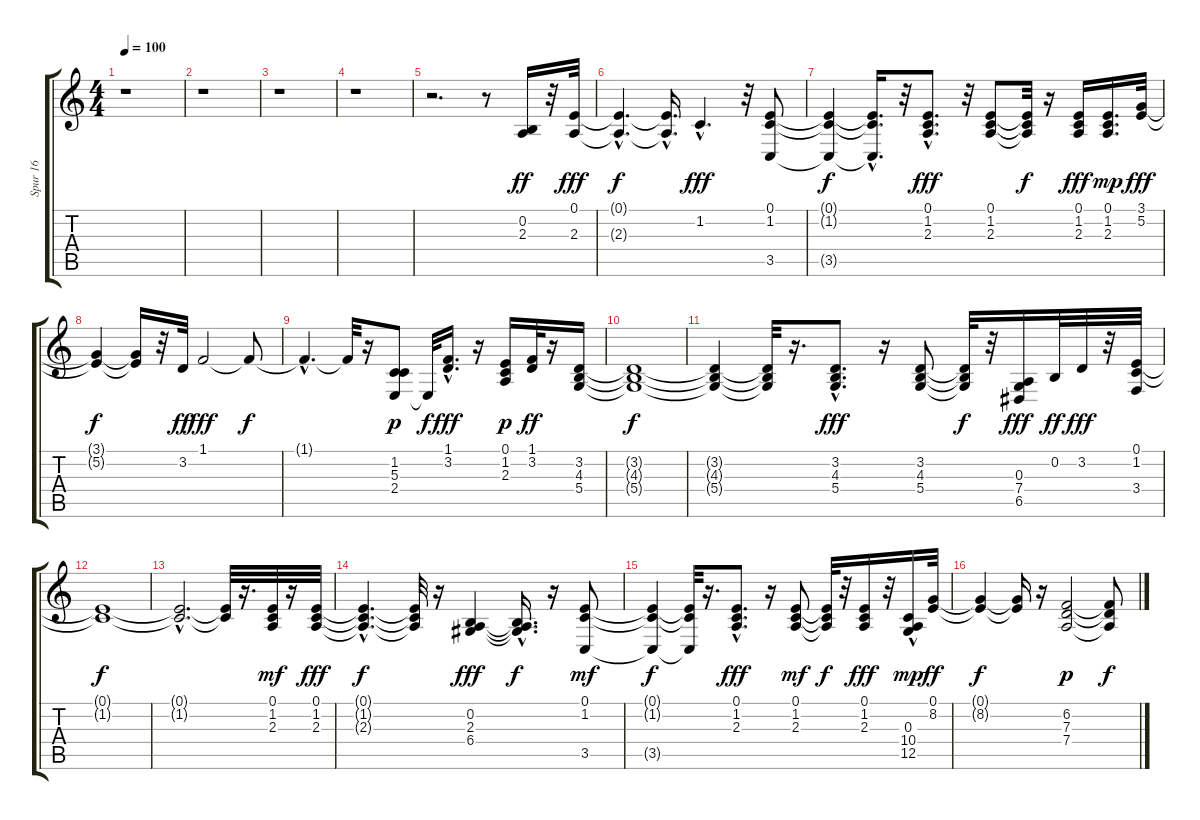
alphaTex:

\track ("Spur 16" "Spur 16") {instrument orchestralharp}
\staff {score tabs}
\tuning (E4 B3 G3 D3 A2 E2) {hide}
\ts (4 4)
\tempo 100
\clef g2
\ks c
r.1{dy f} |
r.1 |
r.1 |
r.1 |
r.2{d} r.8 (0.2 2.3).16{dy ff} r.32 (0.1 2.3).32{dy fff} |
(0.1{hac t} 2.3{hac t}).4{d dy f} (0.1{hac t} 2.3{hac t}).16{d} 1.2{hac}.4{d dy fff} r.32 (0.1 1.2 3.5).8 |
(0.1{t} 1.2{t} 3.5{t}).4{dy f} (0.1{hac t} 1.2{hac t} 3.5{hac t}).16{d} r.32 (0.1{hac} 1.2{hac} 2.3{hac}).8{d dy fff} r.32 (0.1 1.2 2.3).8 (0.1{t} 1.2{t} 2.3{t}).32{dy f} r.16 (0.1 1.2 2.3).16{dy fff} (0.1 1.2 2.3).16{d dy mp} (3.1 5.2).32{dy fff} |
(3.1{t} 5.2{t}).4{dy f} (3.1{t} 5.2{t}).16 r.32 3.2.32{dy ff} 1.1.2{dy fff} 1.1{t}.8{dy f} |
1.1{hac t}.4{d} 1.1{t}.32 r.16 (1.2 5.3 2.4).8{dy p} 2.4{t}.32{dy f} (1.1{hac} 3.2{hac}).16{d dy fff} r.16 (0.1 1.2 2.3).16{dy p} (1.1 3.2).32{dy ff} r.16 (3.2 4.3 5.4).16 |
(3.2{t} 4.3{t} 5.4{t}).1{dy f} |
(3.2{t} 4.3{t} 5.4{t}).4 (3.2{t} 4.3{t} 5.4{t}).32 r.16{d} (3.2{hac} 4.3{hac} 5.4{hac}).8{d dy fff} r.16 (3.2 4.3 5.4).8 (3.2{t} 4.3{t} 5.4{t}).32{dy f} r.32 (0.3 7.4 6.5).16{dy fff} 0.2.32{dy ff} 3.2.32{dy fff} r.32 (0.1 1.2 3.4).32 |
(0.1{t} 1.2{t}).1{dy f} |
(0.1{hac t} 1.2{hac t}).2{d} (0.1{t} 1.2{t}).32 r.16{d} (0.1 1.2 2.3).32{dy mf} r.16 (0.1 1.2 2.3).32{dy fff} |
(0.1{hac t} 1.2{hac t} 2.3{hac t}).4{d dy f} (0.1{t} 1.2{t} 2.3{t}).32 r.16 (0.2 2.3 6.4).4{dy fff} (0.2{hac t} 2.3{hac t} 6.4{hac t}).16{d dy f} r.16 (0.1 1.2 3.5).8{dy mf} |
(0.1{t} 1.2{t} 3.5{t}).4{dy f} (0.1{t} 1.2{t} 3.5{t}).32 r.16{d} (0.1{hac} 1.2{hac} 2.3{hac}).8{d dy fff} r.16 (0.1 1.2 2.3).8{dy mf} (0.1{t} 1.2{t} 2.3{t}).32{dy f} r.32 (0.1 1.2 2.3).16{dy fff} r.32 (0.3 10.4 12.5{hac}).16{dy mp} (0.1 8.2).32{dy ff} |
(0.1{t} 8.2{t}).4{dy f} (0.1{t} 8.2{t}).16 r.16 (6.2 7.3 7.4).2{dy p} (6.2{t} 7.3{t} 7.4{t}).8{dy f}
